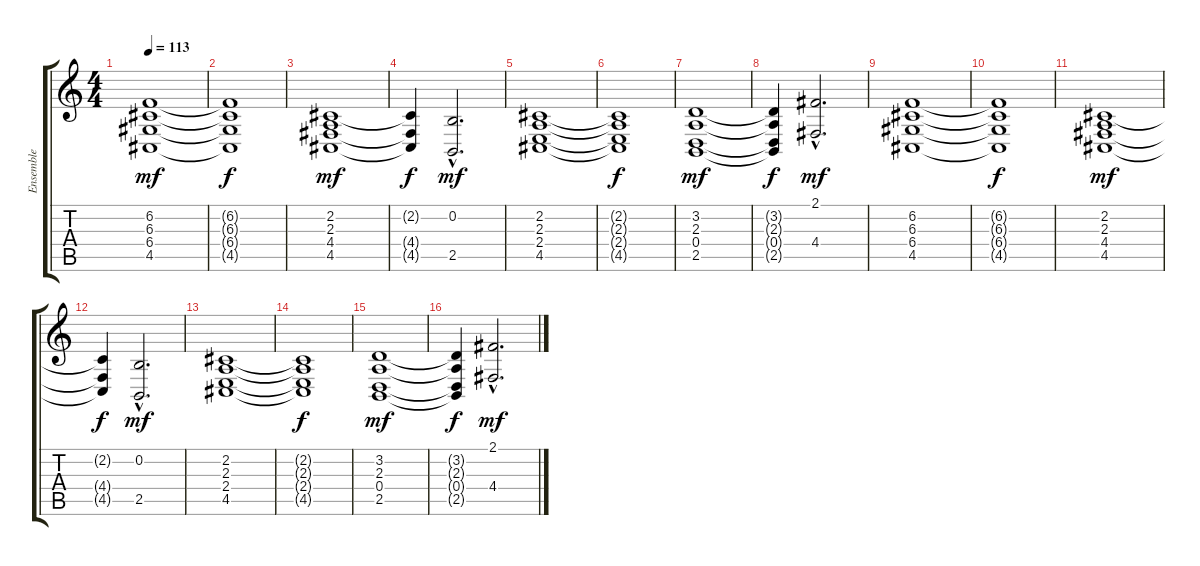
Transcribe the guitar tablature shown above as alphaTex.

\track ("Ensemble" "Ensemble") {instrument stringensemble1}
\staff {score tabs}
\tuning (E4 B3 G3 D3 A2 E2) {hide}
\ts (4 4)
\tempo 113
\clef g2
\ks c
(6.2 6.3 6.4 4.5).1{dy mf} |
(6.2{t} 6.3{t} 6.4{t} 4.5{t}).1{dy f} |
(2.2 2.3 4.4 4.5).1{dy mf} |
(2.2{t} 4.4{t} 4.5{t}).4{dy f} (0.2{hac} 2.5{hac}).2{d dy mf} |
(2.2 2.3 2.4 4.5).1 |
(2.2{t} 2.3{t} 2.4{t} 4.5{t}).1{dy f} |
(3.2 2.3 0.4 2.5).1{dy mf} |
(3.2{t} 2.3{t} 0.4{t} 2.5{t}).4{dy f} (2.1{hac} 4.4{hac}).2{d dy mf} |
(6.2 6.3 6.4 4.5).1 |
(6.2{t} 6.3{t} 6.4{t} 4.5{t}).1{dy f} |
(2.2 2.3 4.4 4.5).1{dy mf} |
(2.2{t} 4.4{t} 4.5{t}).4{dy f} (0.2{hac} 2.5{hac}).2{d dy mf} |
(2.2 2.3 2.4 4.5).1 |
(2.2{t} 2.3{t} 2.4{t} 4.5{t}).1{dy f} |
(3.2 2.3 0.4 2.5).1{dy mf} |
(3.2{t} 2.3{t} 0.4{t} 2.5{t}).4{dy f} (2.1{hac} 4.4{hac}).2{d dy mf}
